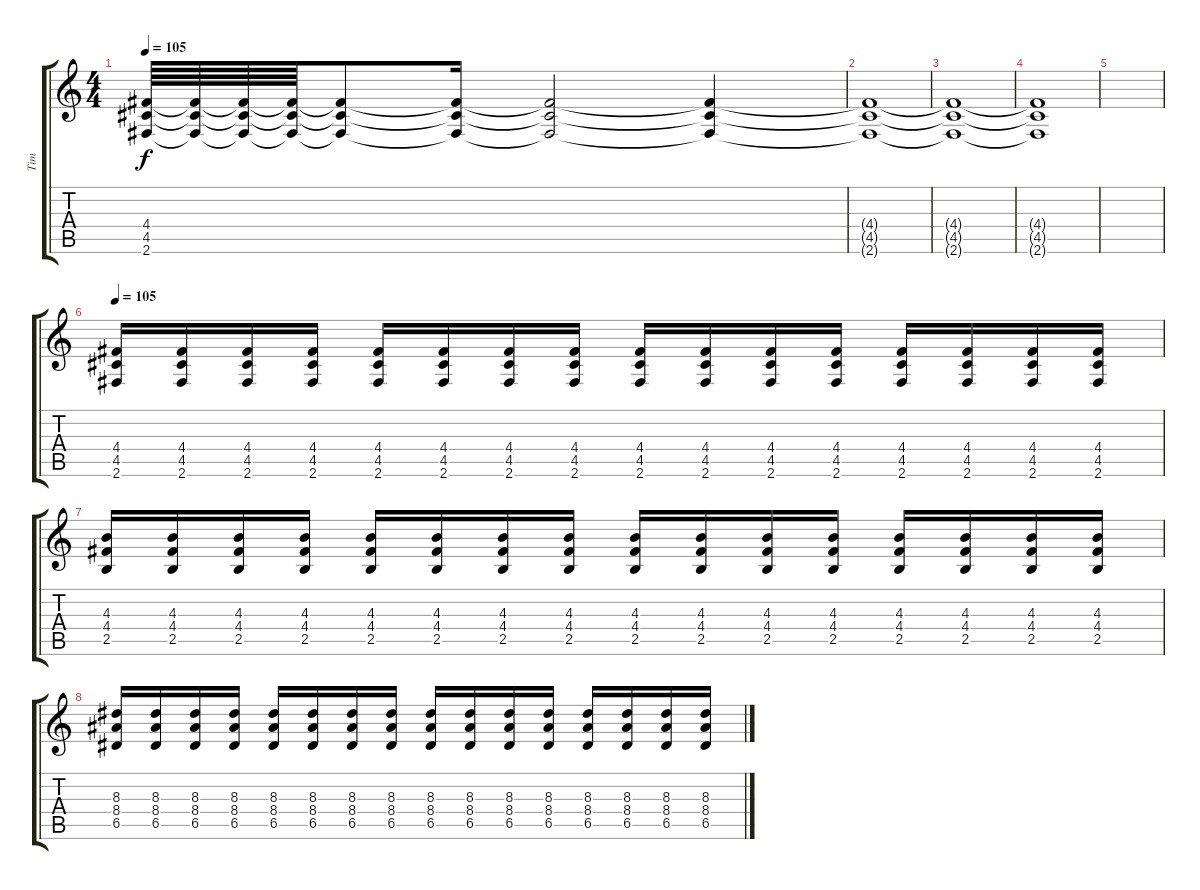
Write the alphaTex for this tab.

\track ("Tim" "Tim") {instrument overdrivenguitar}
\staff {score tabs}
\tuning (E4 B3 G3 D3 A2 E2) {hide}
\ts (4 4)
\tempo 105
\tempo 70
\tempo 105
\clef g2
\ks c
(4.4 4.5 2.6).64{dy f volume 0 instrument stringensemble1} (4.4{t} 4.5{t} 2.6{t}).64{volume 13} (4.4{t} 4.5{t} 2.6{t}).64 (4.4{t} 4.5{t} 2.6{t}).64 (4.4{t} 4.5{t} 2.6{t}).8 (4.4{t} 4.5{t} 2.6{t}).16 (4.4{t} 4.5{t} 2.6{t}).2 (4.4{t} 4.5{t} 2.6{t}).4 |
(4.4{t} 4.5{t} 2.6{t}).1 |
(4.4{t} 4.5{t} 2.6{t}).1 |
(4.4{t} 4.5{t} 2.6{t}).1 |
|
\tempo 105
(4.4 4.5 2.6).16{instrument overdrivenguitar} (4.4 4.5 2.6).16 (4.4 4.5 2.6).16 (4.4 4.5 2.6).16 (4.4 4.5 2.6).16 (4.4 4.5 2.6).16 (4.4 4.5 2.6).16 (4.4 4.5 2.6).16 (4.4 4.5 2.6).16 (4.4 4.5 2.6).16 (4.4 4.5 2.6).16 (4.4 4.5 2.6).16 (4.4 4.5 2.6).16 (4.4 4.5 2.6).16 (4.4 4.5 2.6).16 (4.4 4.5 2.6).16 |
(4.3 4.4 2.5).16 (4.3 4.4 2.5).16 (4.3 4.4 2.5).16 (4.3 4.4 2.5).16 (4.3 4.4 2.5).16 (4.3 4.4 2.5).16 (4.3 4.4 2.5).16 (4.3 4.4 2.5).16 (4.3 4.4 2.5).16 (4.3 4.4 2.5).16 (4.3 4.4 2.5).16 (4.3 4.4 2.5).16 (4.3 4.4 2.5).16 (4.3 4.4 2.5).16 (4.3 4.4 2.5).16 (4.3 4.4 2.5).16 |
(8.3 8.4 6.5).16 (8.3 8.4 6.5).16 (8.3 8.4 6.5).16 (8.3 8.4 6.5).16 (8.3 8.4 6.5).16 (8.3 8.4 6.5).16 (8.3 8.4 6.5).16 (8.3 8.4 6.5).16 (8.3 8.4 6.5).16 (8.3 8.4 6.5).16 (8.3 8.4 6.5).16 (8.3 8.4 6.5).16 (8.3 8.4 6.5).16 (8.3 8.4 6.5).16 (8.3 8.4 6.5).16 (8.3 8.4 6.5).16
